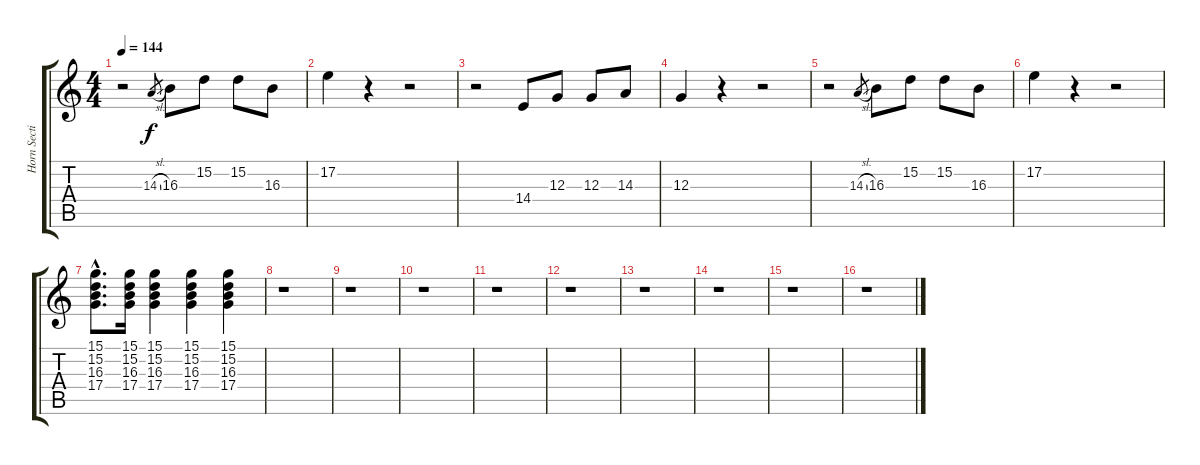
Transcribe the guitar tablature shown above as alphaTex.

\track ("Horn Section" "Horn Secti") {instrument brasssection}
\staff {score tabs}
\tuning (E4 B3 G3 D3 A2 E2) {hide}
\ts (4 4)
\tempo 144
\clef g2
\ks c
r.2{dy f} 14.3{sl}.8{gr} 16.3.8 15.2.8 15.2.8 16.3.8 |
17.2.4 r.4 r.2 |
r.2 14.4.8 12.3.8 12.3.8 14.3.8 |
12.3.4 r.4 r.2 |
r.2 14.3{sl}.8{gr} 16.3.8 15.2.8 15.2.8 16.3.8 |
17.2.4 r.4 r.2 |
(15.1{hac} 15.2{hac} 16.3{hac} 17.4{hac}).8{d} (15.1 15.2 16.3 17.4).16 (15.1 15.2 16.3 17.4).4 (15.1 15.2 16.3 17.4).4 (15.1 15.2 16.3 17.4).4 |
r.1 |
r.1 |
r.1 |
r.1 |
r.1 |
r.1 |
r.1 |
r.1 |
r.1
